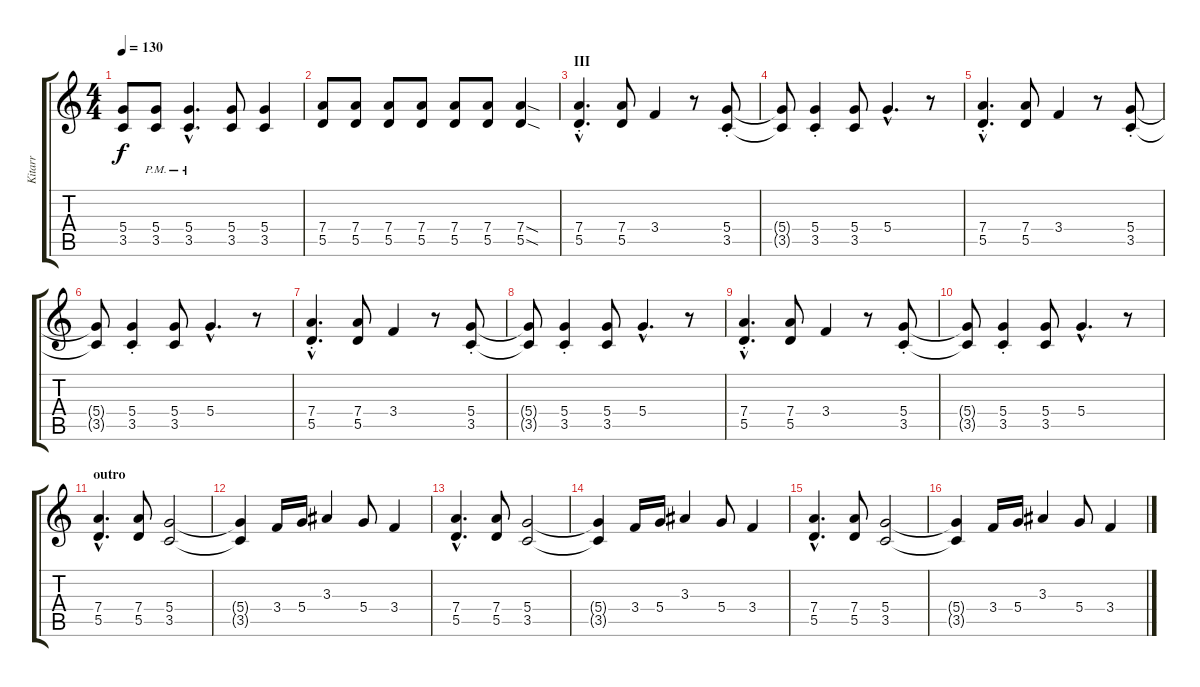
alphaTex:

\track ("Kitarr" "Kitarr") {instrument overdrivenguitar}
\staff {score tabs}
\tuning (E4 B3 G3 D3 A2 E2) {hide}
\ts (4 4)
\tempo 130
\clef g2
\ks c
(5.4 3.5).8{dy f} (5.4{pm} 3.5{pm}).8 (5.4{hac pm} 3.5{hac pm}).4{d} (5.4 3.5).8 (5.4 3.5).4 |
(7.4 5.5).8 (7.4 5.5).8 (7.4 5.5).8 (7.4 5.5).8 (7.4 5.5).8 (7.4 5.5).8 (7.4{sod} 5.5{sod}).4 |
\section ("" "III")
(7.4{hac st} 5.5{hac st}).4{d} (7.4 5.5).8 3.4.4 r.8 (5.4{st} 3.5{st}).8 |
(5.4{t} 3.5{t}).8 (5.4{st} 3.5{st}).4 (5.4 3.5).8 5.4{hac}.4{d} r.8 |
(7.4{hac st} 5.5{hac st}).4{d} (7.4 5.5).8 3.4.4 r.8 (5.4{st} 3.5{st}).8 |
(5.4{t} 3.5{t}).8 (5.4{st} 3.5{st}).4 (5.4 3.5).8 5.4{hac}.4{d} r.8 |
(7.4{hac st} 5.5{hac st}).4{d} (7.4 5.5).8 3.4.4 r.8 (5.4{st} 3.5{st}).8 |
(5.4{t} 3.5{t}).8 (5.4{st} 3.5{st}).4 (5.4 3.5).8 5.4{hac}.4{d} r.8 |
(7.4{hac st} 5.5{hac st}).4{d} (7.4 5.5).8 3.4.4 r.8 (5.4{st} 3.5{st}).8 |
(5.4{t} 3.5{t}).8 (5.4{st} 3.5{st}).4 (5.4 3.5).8 5.4{hac}.4{d} r.8 |
\section ("" "outro")
(7.4{hac} 5.5{hac}).4{d} (7.4 5.5).8 (5.4 3.5).2 |
(5.4{t} 3.5{t}).4 3.4.16 5.4.16 3.3.4 5.4.8 3.4.4 |
(7.4{hac} 5.5{hac}).4{d} (7.4 5.5).8 (5.4 3.5).2 |
(5.4{t} 3.5{t}).4 3.4.16 5.4.16 3.3.4 5.4.8 3.4.4 |
(7.4{hac} 5.5{hac}).4{d} (7.4 5.5).8 (5.4 3.5).2 |
(5.4{t} 3.5{t}).4 3.4.16 5.4.16 3.3.4 5.4.8 3.4.4
